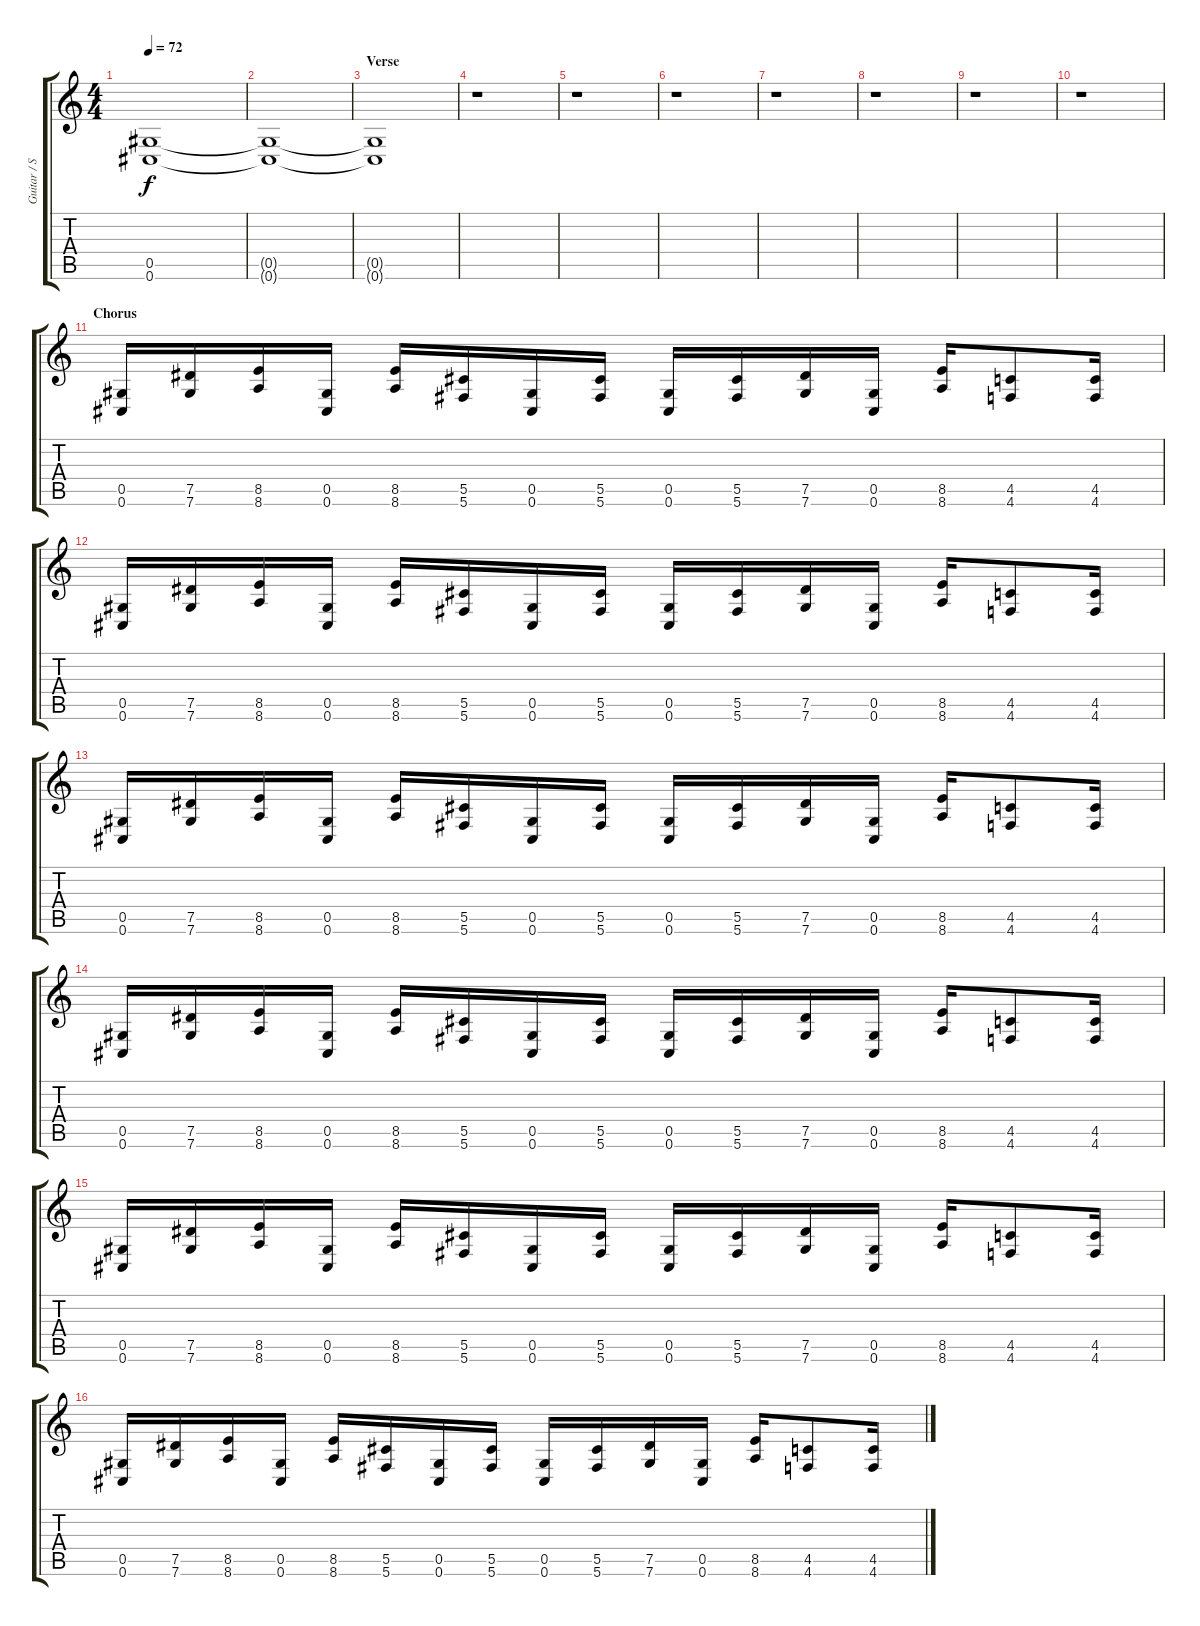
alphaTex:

\track ("Guitar / Steph Carpenter" "Guitar / S") {instrument overdrivenguitar}
\staff {score tabs}
\tuning (Eb4 Bb3 Gb3 Db3 Ab2 Db2) {hide}
\ts (4 4)
\tempo 72
\clef g2
\ks c
(0.5{t} 0.6{t}).1{dy f} |
(0.5{t} 0.6{t}).1 |
\section ("" "Verse")
(0.5{t} 0.6{t}).1 |
r.1 |
r.1 |
r.1 |
r.1 |
r.1 |
r.1 |
r.1 |
\section ("" "Chorus")
(0.5 0.6).16{volume 16} (7.5 7.6).16 (8.5 8.6).16 (0.5 0.6).16 (8.5 8.6).16 (5.5 5.6).16 (0.5 0.6).16 (5.5 5.6).16 (0.5 0.6).16 (5.5 5.6).16 (7.5 7.6).16 (0.5 0.6).16 (8.5 8.6).16 (4.5 4.6).8 (4.5 4.6).16 |
(0.5 0.6).16 (7.5 7.6).16 (8.5 8.6).16 (0.5 0.6).16 (8.5 8.6).16 (5.5 5.6).16 (0.5 0.6).16 (5.5 5.6).16 (0.5 0.6).16 (5.5 5.6).16 (7.5 7.6).16 (0.5 0.6).16 (8.5 8.6).16 (4.5 4.6).8 (4.5 4.6).16 |
(0.5 0.6).16 (7.5 7.6).16 (8.5 8.6).16 (0.5 0.6).16 (8.5 8.6).16 (5.5 5.6).16 (0.5 0.6).16 (5.5 5.6).16 (0.5 0.6).16 (5.5 5.6).16 (7.5 7.6).16 (0.5 0.6).16 (8.5 8.6).16 (4.5 4.6).8 (4.5 4.6).16 |
(0.5 0.6).16 (7.5 7.6).16 (8.5 8.6).16 (0.5 0.6).16 (8.5 8.6).16 (5.5 5.6).16 (0.5 0.6).16 (5.5 5.6).16 (0.5 0.6).16 (5.5 5.6).16 (7.5 7.6).16 (0.5 0.6).16 (8.5 8.6).16 (4.5 4.6).8 (4.5 4.6).16 |
(0.5 0.6).16 (7.5 7.6).16 (8.5 8.6).16 (0.5 0.6).16 (8.5 8.6).16 (5.5 5.6).16 (0.5 0.6).16 (5.5 5.6).16 (0.5 0.6).16 (5.5 5.6).16 (7.5 7.6).16 (0.5 0.6).16 (8.5 8.6).16 (4.5 4.6).8 (4.5 4.6).16 |
(0.5 0.6).16 (7.5 7.6).16 (8.5 8.6).16 (0.5 0.6).16 (8.5 8.6).16 (5.5 5.6).16 (0.5 0.6).16 (5.5 5.6).16 (0.5 0.6).16 (5.5 5.6).16 (7.5 7.6).16 (0.5 0.6).16 (8.5 8.6).16 (4.5 4.6).8 (4.5 4.6).16
